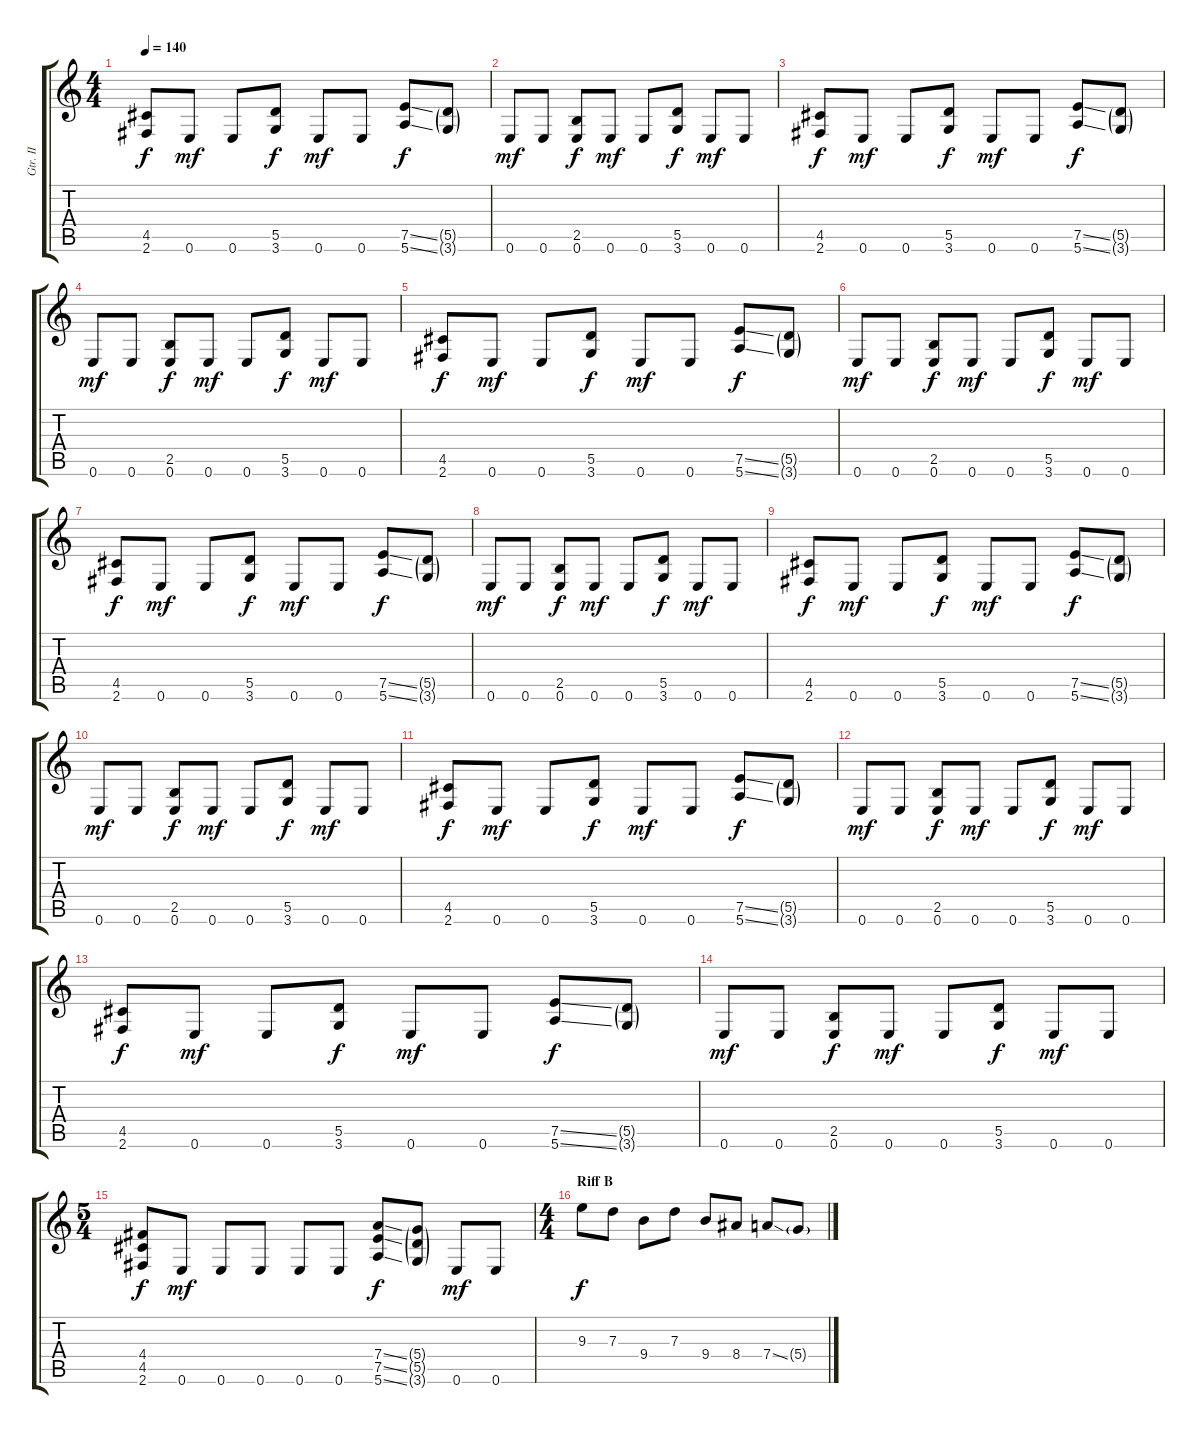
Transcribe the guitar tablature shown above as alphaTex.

\track ("Gtr. II" "Gtr. II") {instrument overdrivenguitar}
\staff {score tabs}
\tuning (E4 B3 G3 D3 A2 E2) {hide}
\ts (4 4)
\tempo 140
\clef g2
\ks c
(4.5 2.6).8{dy f} 0.6.8{dy mf} 0.6.8 (5.5 3.6).8{dy f} 0.6.8{dy mf} 0.6.8 (7.5{ss} 5.6{ss}).8{dy f} (5.5{g} 3.6{g}).8 |
0.6.8{dy mf} 0.6.8 (2.5 0.6).8{dy f} 0.6.8{dy mf} 0.6.8 (5.5 3.6).8{dy f} 0.6.8{dy mf} 0.6.8 |
(4.5 2.6).8{dy f} 0.6.8{dy mf} 0.6.8 (5.5 3.6).8{dy f} 0.6.8{dy mf} 0.6.8 (7.5{ss} 5.6{ss}).8{dy f} (5.5{g} 3.6{g}).8 |
0.6.8{dy mf} 0.6.8 (2.5 0.6).8{dy f} 0.6.8{dy mf} 0.6.8 (5.5 3.6).8{dy f} 0.6.8{dy mf} 0.6.8 |
(4.5 2.6).8{dy f} 0.6.8{dy mf} 0.6.8 (5.5 3.6).8{dy f} 0.6.8{dy mf} 0.6.8 (7.5{ss} 5.6{ss}).8{dy f} (5.5{g} 3.6{g}).8 |
0.6.8{dy mf} 0.6.8 (2.5 0.6).8{dy f} 0.6.8{dy mf} 0.6.8 (5.5 3.6).8{dy f} 0.6.8{dy mf} 0.6.8 |
(4.5 2.6).8{dy f} 0.6.8{dy mf} 0.6.8 (5.5 3.6).8{dy f} 0.6.8{dy mf} 0.6.8 (7.5{ss} 5.6{ss}).8{dy f} (5.5{g} 3.6{g}).8 |
0.6.8{dy mf} 0.6.8 (2.5 0.6).8{dy f} 0.6.8{dy mf} 0.6.8 (5.5 3.6).8{dy f} 0.6.8{dy mf} 0.6.8 |
(4.5 2.6).8{dy f} 0.6.8{dy mf} 0.6.8 (5.5 3.6).8{dy f} 0.6.8{dy mf} 0.6.8 (7.5{ss} 5.6{ss}).8{dy f} (5.5{g} 3.6{g}).8 |
0.6.8{dy mf} 0.6.8 (2.5 0.6).8{dy f} 0.6.8{dy mf} 0.6.8 (5.5 3.6).8{dy f} 0.6.8{dy mf} 0.6.8 |
(4.5 2.6).8{dy f} 0.6.8{dy mf} 0.6.8 (5.5 3.6).8{dy f} 0.6.8{dy mf} 0.6.8 (7.5{ss} 5.6{ss}).8{dy f} (5.5{g} 3.6{g}).8 |
0.6.8{dy mf} 0.6.8 (2.5 0.6).8{dy f} 0.6.8{dy mf} 0.6.8 (5.5 3.6).8{dy f} 0.6.8{dy mf} 0.6.8 |
(4.5 2.6).8{dy f} 0.6.8{dy mf} 0.6.8 (5.5 3.6).8{dy f} 0.6.8{dy mf} 0.6.8 (7.5{ss} 5.6{ss}).8{dy f} (5.5{g} 3.6{g}).8 |
0.6.8{dy mf} 0.6.8 (2.5 0.6).8{dy f} 0.6.8{dy mf} 0.6.8 (5.5 3.6).8{dy f} 0.6.8{dy mf} 0.6.8 |
\ts (5 4)
(4.4 4.5 2.6).8{dy f} 0.6.8{dy mf} 0.6.8 0.6.8 0.6.8 0.6.8 (7.4{ss} 7.5{ss} 5.6{ss}).8{dy f} (5.4{g} 5.5{g} 3.6{g}).8 0.6.8{dy mf} 0.6.8 |
\ts (4 4)
\section ("" "Riff B")
9.3.8{dy f} 7.3.8 9.4.8 7.3.8 9.4.8 8.4.8 7.4{ss}.8 5.4{g}.8
